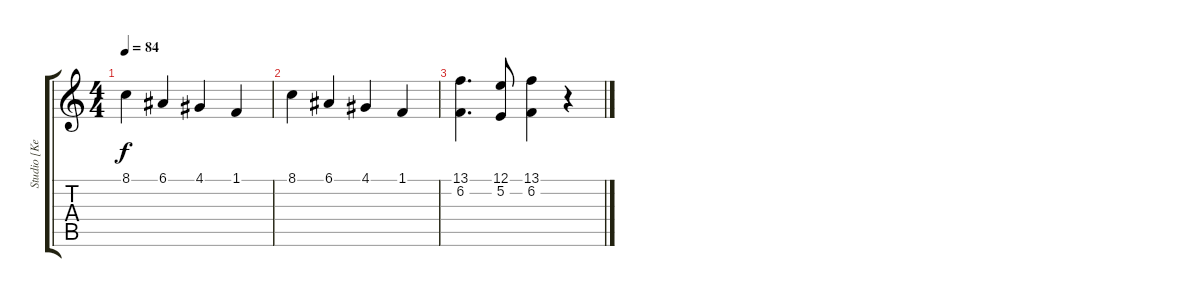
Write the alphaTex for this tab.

\track ("Studio [Keyboard]" "Studio [Ke") {instrument vibraphone}
\staff {score tabs}
\tuning (E4 B3 G3 D3 A2 E2) {hide}
\ts (4 4)
\tempo 84
\clef g2
\ks c
8.1.4{dy f} 6.1.4 4.1.4 1.1.4 |
8.1.4 6.1.4 4.1.4 1.1.4 |
(13.1 6.2).4{d} (12.1 5.2).8 (13.1 6.2).4 r.4
